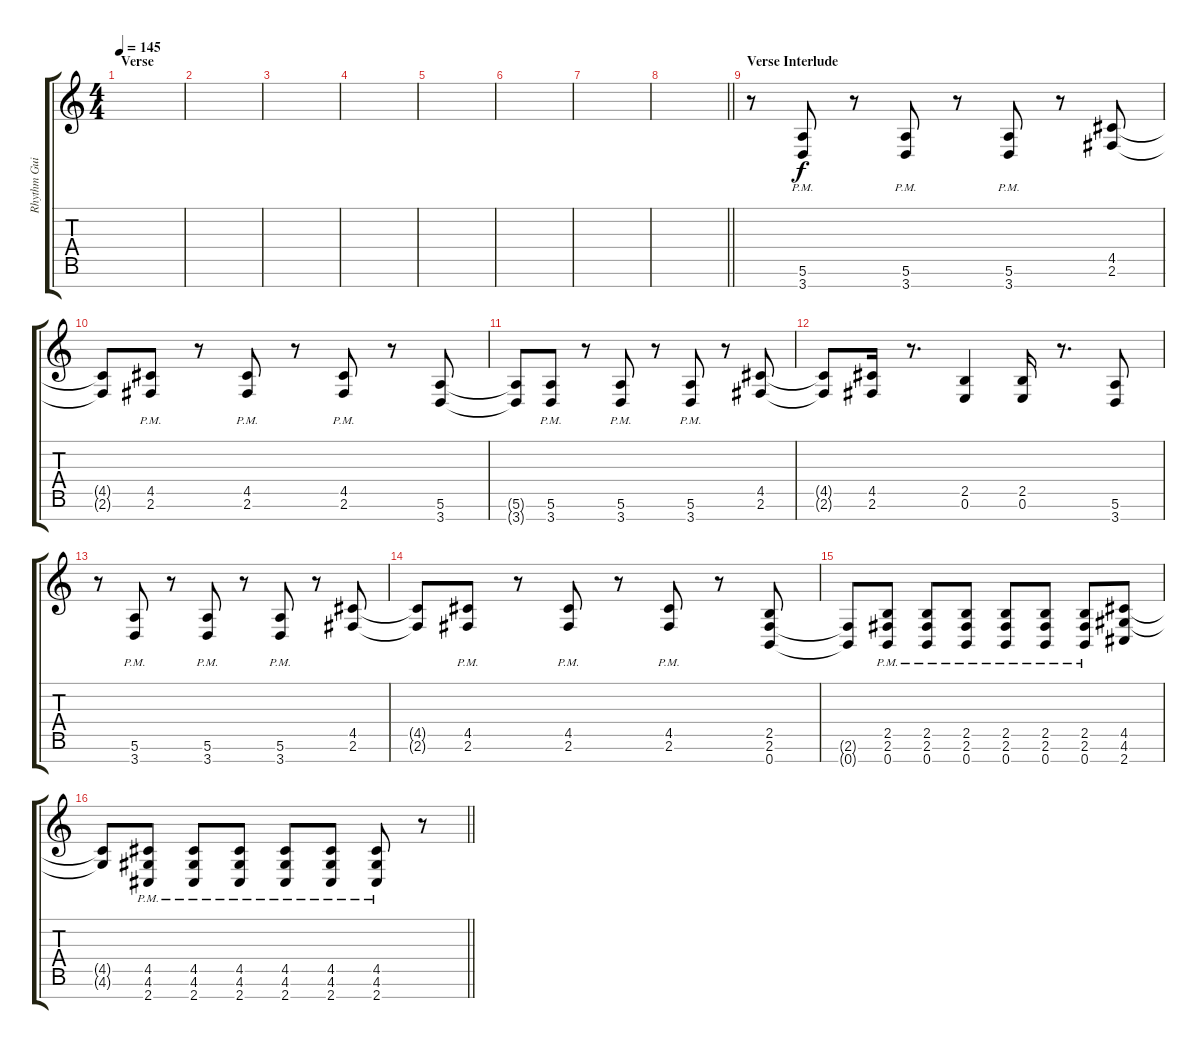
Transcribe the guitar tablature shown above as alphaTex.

\track ("Rhythm Guitar 3" "Rhythm Gui") {instrument distortionguitar}
\staff {score tabs}
\tuning (E4 B3 G3 D3 A2 E2 B1) {hide}
\ts (4 4)
\section ("" "Verse")
\tempo 145
\clef g2
\ks c
|
|
|
|
|
|
|
\barLineRight lightlight
|
\section ("" "Verse Interlude")
r.8 (5.6{pm} 3.7{pm}).8 r.8 (5.6{pm} 3.7{pm}).8 r.8 (5.6{pm} 3.7{pm}).8 r.8 (4.5 2.6).8 |
(4.5{t} 2.6{t}).8 (4.5{pm} 2.6{pm}).8 r.8 (4.5{pm} 2.6{pm}).8 r.8 (4.5{pm} 2.6{pm}).8 r.8 (5.6 3.7).8 |
(5.6{t} 3.7{t}).8 (5.6{pm} 3.7{pm}).8 r.8 (5.6{pm} 3.7{pm}).8 r.8 (5.6{pm} 3.7{pm}).8 r.8 (4.5 2.6).8 |
(4.5{t} 2.6{t}).8 (4.5 2.6).16 r.8{d} (2.5 0.6).4 (2.5 0.6).16 r.8{d} (5.6 3.7).8 |
r.8 (5.6{pm} 3.7{pm}).8 r.8 (5.6{pm} 3.7{pm}).8 r.8 (5.6{pm} 3.7{pm}).8 r.8 (4.5 2.6).8 |
(4.5{t} 2.6{t}).8 (4.5{pm} 2.6{pm}).8 r.8 (4.5{pm} 2.6{pm}).8 r.8 (4.5{pm} 2.6{pm}).8 r.8 (2.5 2.6 0.7).8 |
(2.6{t} 0.7{t}).8 (2.5{pm} 2.6 0.7{pm}).8 (2.5{pm} 2.6{pm} 0.7{pm}).8 (2.5{pm} 2.6{pm} 0.7{pm}).8 (2.5{pm} 2.6{pm} 0.7{pm}).8 (2.5{pm} 2.6{pm} 0.7{pm}).8 (2.5{pm} 2.6{pm} 0.7{pm}).8 (4.5 4.6 2.7).8 |
\barLineRight lightlight
(4.5{t} 4.6{t}).8 (4.5{pm} 4.6{pm} 2.7{pm}).8 (4.5{pm} 4.6{pm} 2.7{pm}).8 (4.5{pm} 4.6{pm} 2.7{pm}).8 (4.5{pm} 4.6{pm} 2.7{pm}).8 (4.5{pm} 4.6{pm} 2.7{pm}).8 (4.5{pm} 4.6{pm} 2.7{pm}).8 r.8
